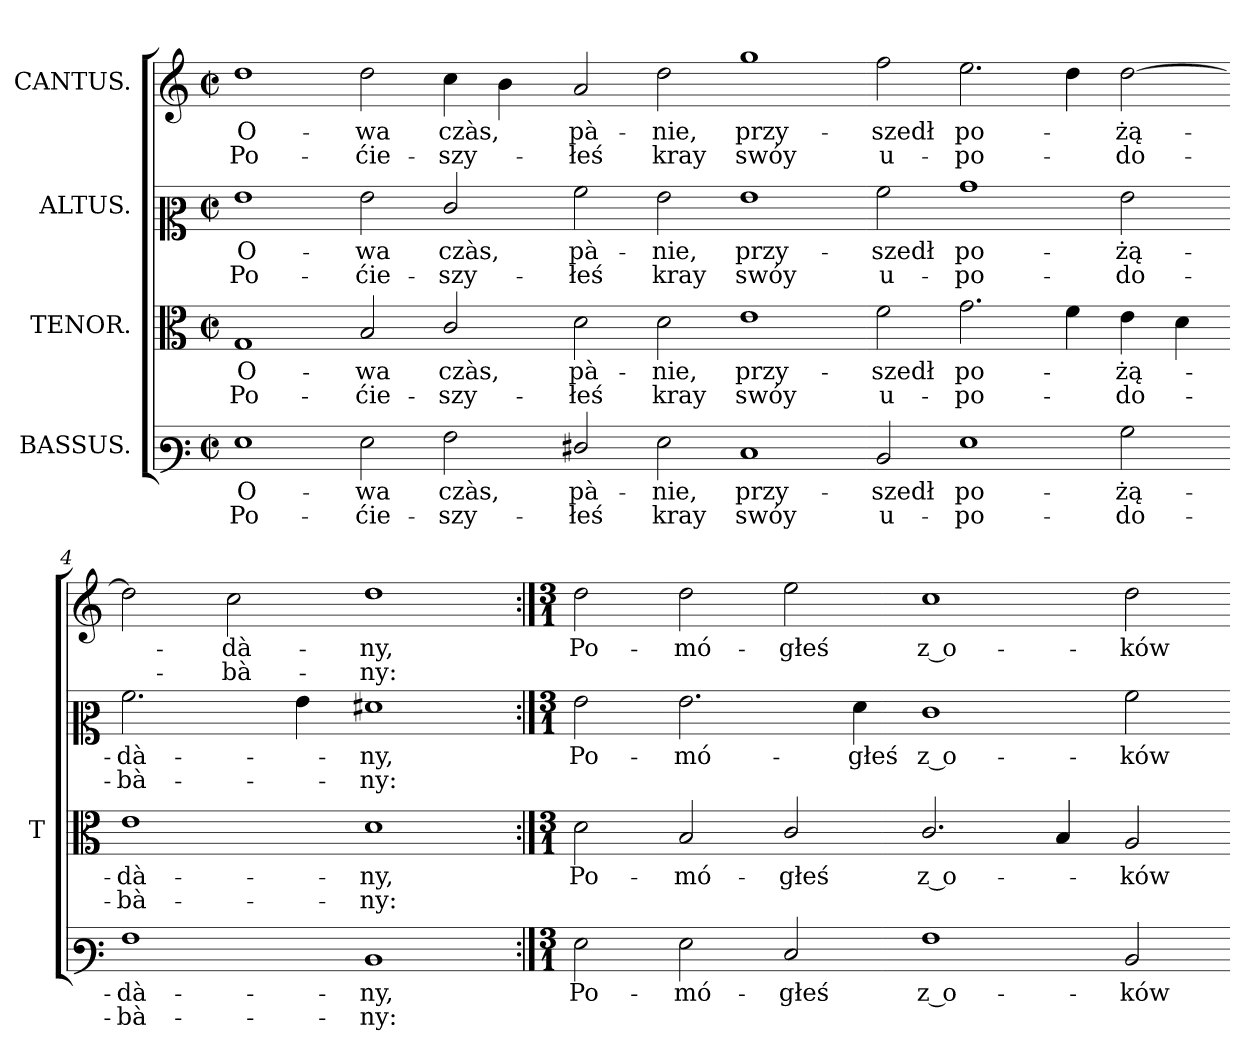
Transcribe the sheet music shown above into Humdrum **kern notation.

**kern	**text	**text	**kern	**text	**text	**kern	**text	**text	**kern	**text	**text
*part4	*part4	*part4	*part3	*part3	*part3	*part2	*part2	*part2	*part1	*part1	*part1
*staff4	*staff4	*staff4	*staff3	*staff3	*staff3	*staff2	*staff2	*staff2	*staff1	*staff1	*staff1
*I"BASSUS.	*	*	*I"TENOR.	*	*	*I"ALTUS.	*	*	*I"CANTUS.	*	*
*	*	*	*I'T	*	*	*	*	*	*	*	*
*clefF3	*	*	*clefC3	*	*	*clefC2	*	*	*clefG2	*	*
*k[]	*	*	*k[]	*	*	*k[]	*	*	*k[]	*	*
*M2/1	*	*	*M2/1	*	*	*M2/1	*	*	*M2/1	*	*
*met(c|)	*	*	*met(c|)	*	*	*met(c|)	*	*	*met(c|)	*	*
=1	=1	=1	=1	=1	=1	=1	=1	=1	=1	=1	=1
1G\	O-	Po-	1G/	O-	Po-	1g\	O-	Po-	1dd\	O-	Po-
2G\	-wa	-ćie-	2B/	-wa	-ćie-	2g\	-wa	-ćie-	2dd\	-wa	-ćie-
2A\	czàs,	-szy-	2c/	czàs,	-szy-	2e/	czàs,	-szy-	4cc\	czàs,	-szy-
.	.	.	.	.	.	.	.	.	4b\	.	.
=2-	=2-	=2-	=2-	=2-	=2-	=2-	=2-	=2-	=2-	=2-	=2-
2F#X/	pà-	-łeś	2d\	pà-	-łeś	2a\	pà-	-łeś	2a/	pà-	-łeś
2G\	-nie,	kray	2d\	-nie,	kray	2g\	-nie,	kray	2dd\	-nie,	kray
1E/	przy-	swóy	1e\	przy-	swóy	1g\	przy-	swóy	1gg\	przy-	swóy
=3-	=3-	=3-	=3-	=3-	=3-	=3-	=3-	=3-	=3-	=3-	=3-
2D/	-szedł	u-	2f\	-szedł	u-	2a\	-szedł	u-	2ff\	-szedł	u-
1G\	po-	-po-	2.g\	po-	-po-	1b\	po-	-po-	2.ee\	po-	-po-
.	.	.	4f\	.	.	.	.	.	4dd\	.	.
2B\	-żą-	-do-	4e\	-żą-	-do-	2g\	-żą-	-do-	[2dd\	-żą-	-do-
.	.	.	4d\	.	.	.	.	.	.	.	.
=4-	=4-	=4-	=4-	=4-	=4-	=4-	=4-	=4-	=4-	=4-	=4-
1A\	-dà-	-bà-	1e\	-dà-	-bà-	2.a\	-dà-	-bà-	2dd\]	.	.
.	.	.	.	.	.	.	.	.	2cc\	-dà-	-bà-
.	.	.	.	.	.	4g\	.	.	.	.	.
1D/	-ny,	-ny:	1d\	-ny,	-ny:	1f#X\	-ny,	-ny:	1dd\	-ny,	-ny:
=5:|!	=5:|!	=5:|!	=5:|!	=5:|!	=5:|!	=5:|!	=5:|!	=5:|!	=5:|!	=5:|!	=5:|!
*M3/1	*	*	*M3/1	*	*	*M3/1	*	*	*M3/1	*	*
2G\	Po-	.	2d\	Po-	.	2g\	Po-	.	2dd\	Po-	.
2G\	-mó-	.	2B/	-mó-	.	2.g\	-mó-	.	2dd\	-mó-	.
2E/	-głeś	.	2c/	-głeś	.	.	.	.	2ee\	-głeś	.
.	.	.	.	.	.	4f\	-głeś	.	.	.	.
1A\	z o-	.	2.c/	z o-	.	1e\	z o-	.	1cc\	z o-	.
.	.	.	4B/	.	.	.	.	.	.	.	.
2D/	-ków	.	2A/	-ków	.	2a\	-ków	.	2dd\	-ków	.
=-	=-	=-	=-	=-	=-	=-	=-	=-	=-	=-	=-
*-	*-	*-	*-	*-	*-	*-	*-	*-	*-	*-	*-
